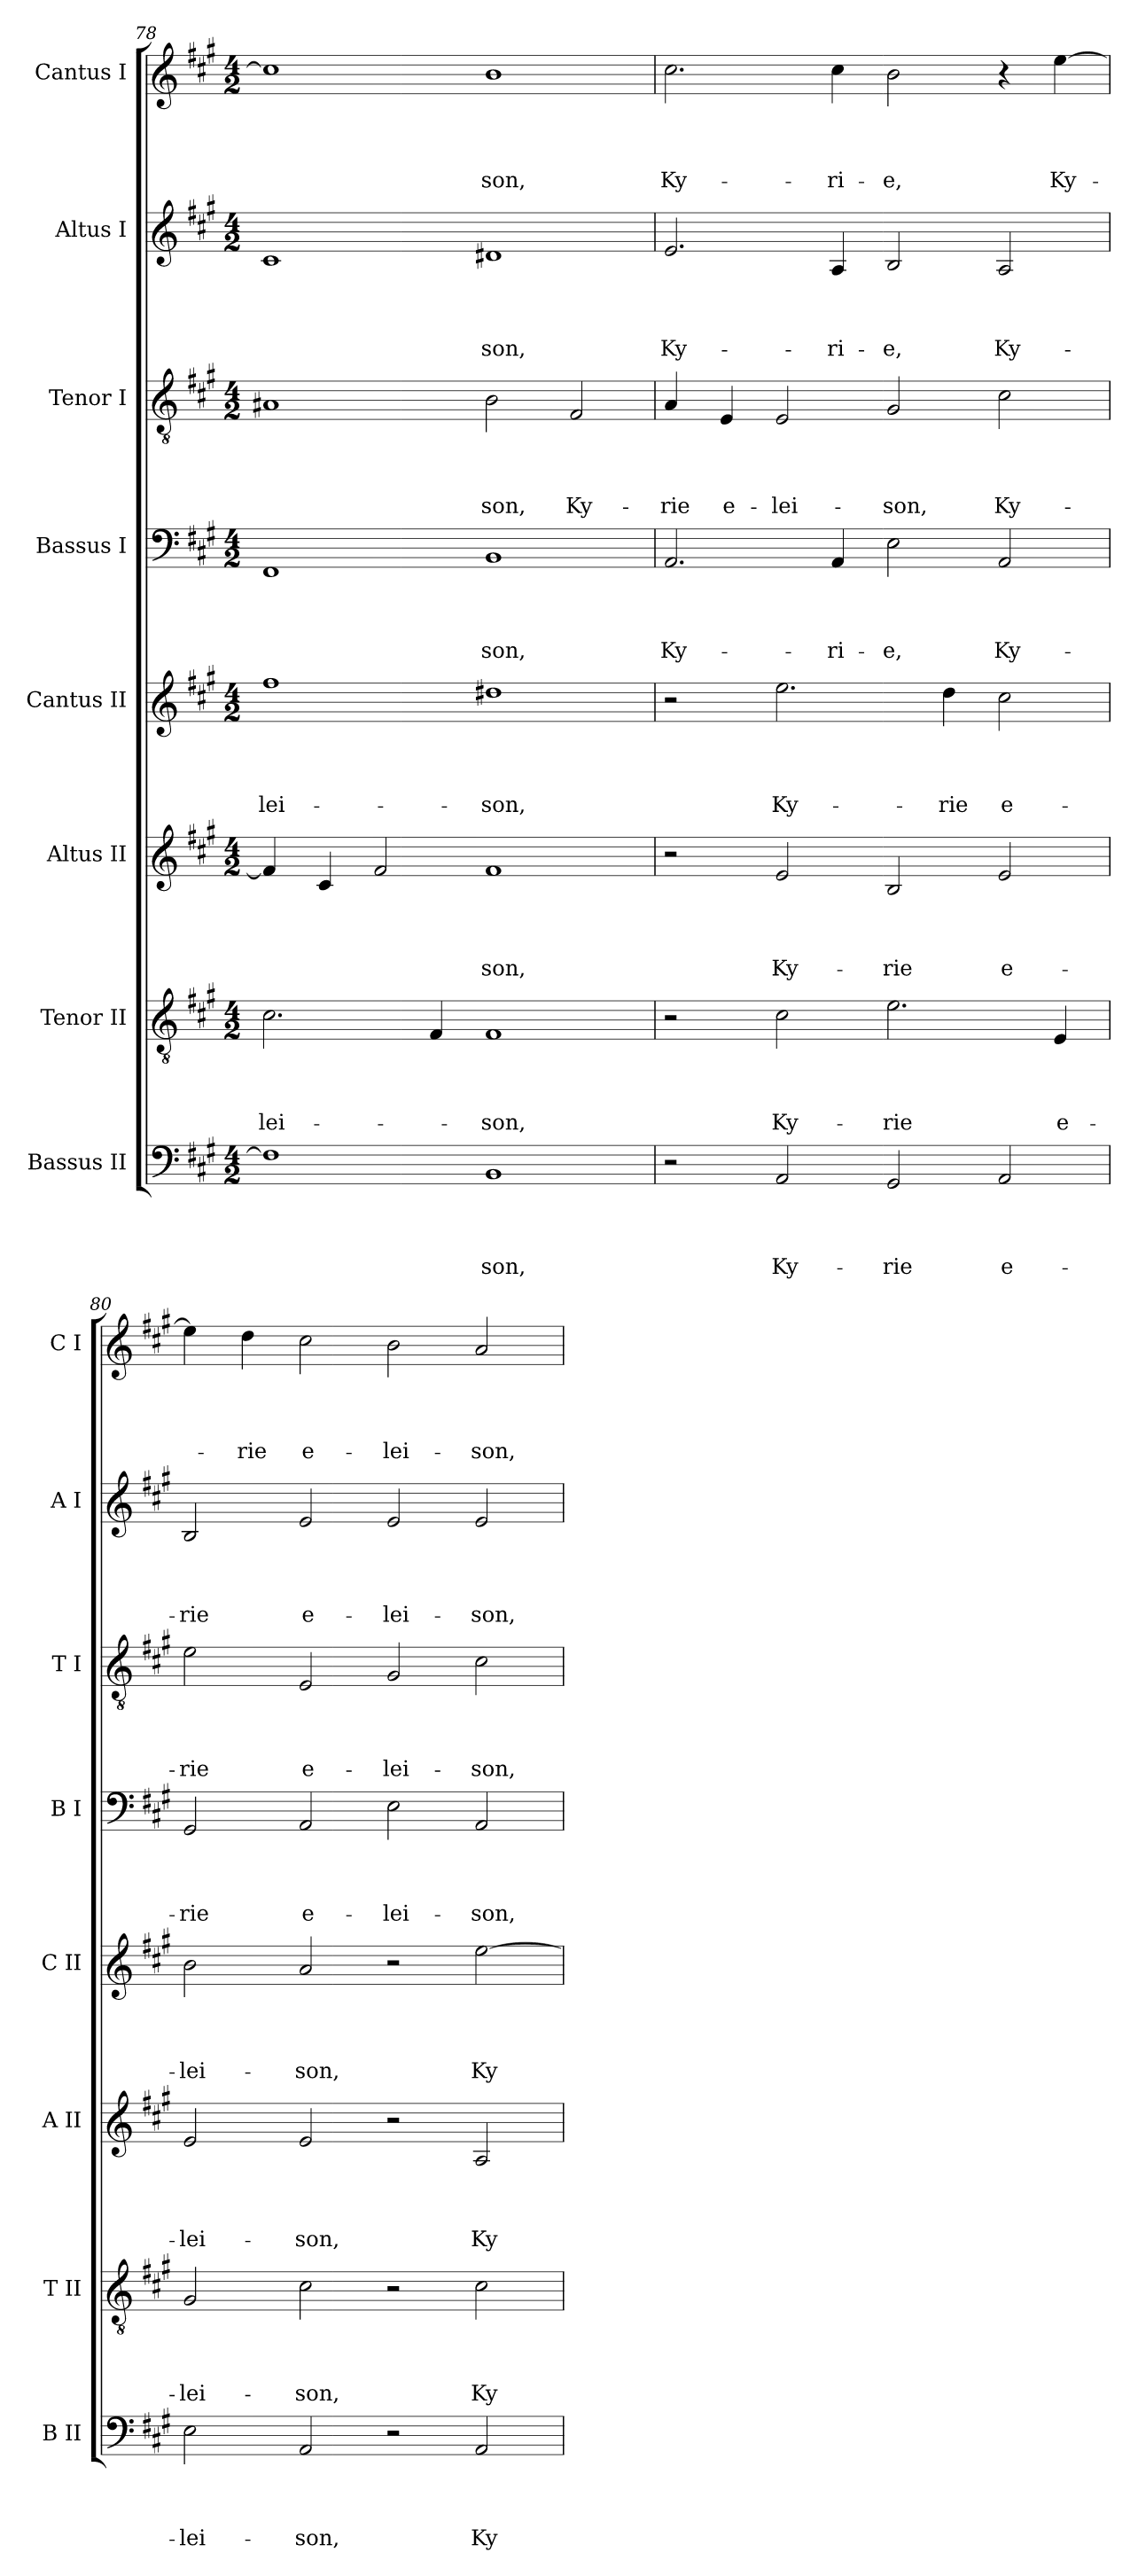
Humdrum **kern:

**kern	**text	**text	**text	**text	**kern	**text	**text	**text	**text	**kern	**text	**text	**text	**text	**kern	**text	**text	**text	**text	**kern	**text	**text	**text	**text	**kern	**text	**text	**text	**text	**kern	**text	**text	**text	**text	**kern	**text	**text	**text	**text
*part8	*part8	*part8	*part8	*part8	*part7	*part7	*part7	*part7	*part7	*part6	*part6	*part6	*part6	*part6	*part5	*part5	*part5	*part5	*part5	*part4	*part4	*part4	*part4	*part4	*part3	*part3	*part3	*part3	*part3	*part2	*part2	*part2	*part2	*part2	*part1	*part1	*part1	*part1	*part1
*staff8	*staff8	*staff8	*staff8	*staff8	*staff7	*staff7	*staff7	*staff7	*staff7	*staff6	*staff6	*staff6	*staff6	*staff6	*staff5	*staff5	*staff5	*staff5	*staff5	*staff4	*staff4	*staff4	*staff4	*staff4	*staff3	*staff3	*staff3	*staff3	*staff3	*staff2	*staff2	*staff2	*staff2	*staff2	*staff1	*staff1	*staff1	*staff1	*staff1
*I"Bassus II	*	*	*	*	*I"Tenor II	*	*	*	*	*I"Altus II	*	*	*	*	*I"Cantus II	*	*	*	*	*I"Bassus I	*	*	*	*	*I"Tenor I	*	*	*	*	*I"Altus I	*	*	*	*	*I"Cantus I	*	*	*	*
*I'B II	*	*	*	*	*I'T II	*	*	*	*	*I'A II	*	*	*	*	*I'C II	*	*	*	*	*I'B I	*	*	*	*	*I'T I	*	*	*	*	*I'A I	*	*	*	*	*I'C I	*	*	*	*
!!LO:LB:g=z
*clefF4	*	*	*	*	*clefGv2	*	*	*	*	*clefG2	*	*	*	*	*clefG2	*	*	*	*	*clefF4	*	*	*	*	*clefGv2	*	*	*	*	*clefG2	*	*	*	*	*clefG2	*	*	*	*
*k[f#c#g#]	*	*	*	*	*k[f#c#g#]	*	*	*	*	*k[f#c#g#]	*	*	*	*	*k[f#c#g#]	*	*	*	*	*k[f#c#g#]	*	*	*	*	*k[f#c#g#]	*	*	*	*	*k[f#c#g#]	*	*	*	*	*k[f#c#g#]	*	*	*	*
*A:	*	*	*	*	*A:	*	*	*	*	*A:	*	*	*	*	*A:	*	*	*	*	*A:	*	*	*	*	*A:	*	*	*	*	*A:	*	*	*	*	*A:	*	*	*	*
*M4/2	*	*	*	*	*M4/2	*	*	*	*	*M4/2	*	*	*	*	*M4/2	*	*	*	*	*M4/2	*	*	*	*	*M4/2	*	*	*	*	*M4/2	*	*	*	*	*M4/2	*	*	*	*
=78	=78	=78	=78	=78	=78	=78	=78	=78	=78	=78	=78	=78	=78	=78	=78	=78	=78	=78	=78	=78	=78	=78	=78	=78	=78	=78	=78	=78	=78	=78	=78	=78	=78	=78	=78	=78	=78	=78	=78
1F#]	.	.	.	.	2.c#\	.	.	.	-lei-	4f#/]	.	.	.	.	1ff#	.	.	.	-lei-	1FF#	.	.	.	.	1A#X	.	.	.	.	1c#	.	.	.	.	1cc#]	.	.	.	.
.	.	.	.	.	.	.	.	.	.	4c#/	.	.	.	.	.	.	.	.	.	.	.	.	.	.	.	.	.	.	.	.	.	.	.	.	.	.	.	.	.
.	.	.	.	.	.	.	.	.	.	2f#/	.	.	.	.	.	.	.	.	.	.	.	.	.	.	.	.	.	.	.	.	.	.	.	.	.	.	.	.	.
.	.	.	.	.	4F#/	.	.	.	.	.	.	.	.	.	.	.	.	.	.	.	.	.	.	.	.	.	.	.	.	.	.	.	.	.	.	.	.	.	.
1BB	.	.	.	-son,	1F#	.	.	.	-son,	1f#	.	.	.	-son,	1dd#X	.	.	.	-son,	1BB	.	.	.	-son,	2B\	.	.	.	-son,	1d#X	.	.	.	-son,	1b	.	.	.	-son,
.	.	.	.	.	.	.	.	.	.	.	.	.	.	.	.	.	.	.	.	.	.	.	.	.	2F#/	.	.	.	Ky-	.	.	.	.	.	.	.	.	.	.
=79	=79	=79	=79	=79	=79	=79	=79	=79	=79	=79	=79	=79	=79	=79	=79	=79	=79	=79	=79	=79	=79	=79	=79	=79	=79	=79	=79	=79	=79	=79	=79	=79	=79	=79	=79	=79	=79	=79	=79
2r	.	.	.	.	2r	.	.	.	.	2r	.	.	.	.	2r	.	.	.	.	2.AA/	.	.	.	Ky-	4A/	.	.	.	-rie	2.e/	.	.	.	Ky-	2.cc#\	.	.	.	Ky-
.	.	.	.	.	.	.	.	.	.	.	.	.	.	.	.	.	.	.	.	.	.	.	.	.	4E/	.	.	.	e-	.	.	.	.	.	.	.	.	.	.
2AA/	.	.	.	Ky-	2c#\	.	.	.	Ky-	2e/	.	.	.	Ky-	2.ee\	.	.	.	Ky-	.	.	.	.	.	2E/	.	.	.	-lei-	.	.	.	.	.	.	.	.	.	.
.	.	.	.	.	.	.	.	.	.	.	.	.	.	.	.	.	.	.	.	4AA/	.	.	.	-ri-	.	.	.	.	.	4A/	.	.	.	-ri-	4cc#\	.	.	.	-ri-
2GG#/	.	.	.	-rie	2.e\	.	.	.	-rie	2B/	.	.	.	-rie	.	.	.	.	.	2E\	.	.	.	-e,	2G#/	.	.	.	-son,	2B/	.	.	.	-e,	2b\	.	.	.	-e,
.	.	.	.	.	.	.	.	.	.	.	.	.	.	.	4dd\	.	.	.	-rie	.	.	.	.	.	.	.	.	.	.	.	.	.	.	.	.	.	.	.	.
2AA/	.	.	.	e-	.	.	.	.	.	2e/	.	.	.	e-	2cc#\	.	.	.	e-	2AA/	.	.	.	Ky-	2c#\	.	.	.	Ky-	2A/	.	.	.	Ky-	4r	.	.	.	.
.	.	.	.	.	4E/	.	.	.	e-	.	.	.	.	.	.	.	.	.	.	.	.	.	.	.	.	.	.	.	.	.	.	.	.	.	[4ee\	.	.	.	Ky-
=80	=80	=80	=80	=80	=80	=80	=80	=80	=80	=80	=80	=80	=80	=80	=80	=80	=80	=80	=80	=80	=80	=80	=80	=80	=80	=80	=80	=80	=80	=80	=80	=80	=80	=80	=80	=80	=80	=80	=80
2E\	.	.	.	-lei-	2G#/	.	.	.	-lei-	2e/	.	.	.	-lei-	2b\	.	.	.	-lei-	2GG#/	.	.	.	-rie	2e\	.	.	.	-rie	2B/	.	.	.	-rie	4ee\]	.	.	.	.
.	.	.	.	.	.	.	.	.	.	.	.	.	.	.	.	.	.	.	.	.	.	.	.	.	.	.	.	.	.	.	.	.	.	.	4dd\	.	.	.	-rie
2AA/	.	.	.	-son,	2c#\	.	.	.	-son,	2e/	.	.	.	-son,	2a/	.	.	.	-son,	2AA/	.	.	.	e-	2E/	.	.	.	e-	2e/	.	.	.	e-	2cc#\	.	.	.	e-
2r	.	.	.	.	2r	.	.	.	.	2r	.	.	.	.	2r	.	.	.	.	2E\	.	.	.	-lei-	2G#/	.	.	.	-lei-	2e/	.	.	.	-lei-	2b\	.	.	.	-lei-
2AA/	.	.	.	Ky-	2c#\	.	.	.	Ky-	2A/	.	.	.	Ky-	[2ee\	.	.	.	Ky-	2AA/	.	.	.	-son,	2c#\	.	.	.	-son,	2e/	.	.	.	-son,	2a/	.	.	.	-son,
=	=	=	=	=	=	=	=	=	=	=	=	=	=	=	=	=	=	=	=	=	=	=	=	=	=	=	=	=	=	=	=	=	=	=	=	=	=	=	=
*-	*-	*-	*-	*-	*-	*-	*-	*-	*-	*-	*-	*-	*-	*-	*-	*-	*-	*-	*-	*-	*-	*-	*-	*-	*-	*-	*-	*-	*-	*-	*-	*-	*-	*-	*-	*-	*-	*-	*-
